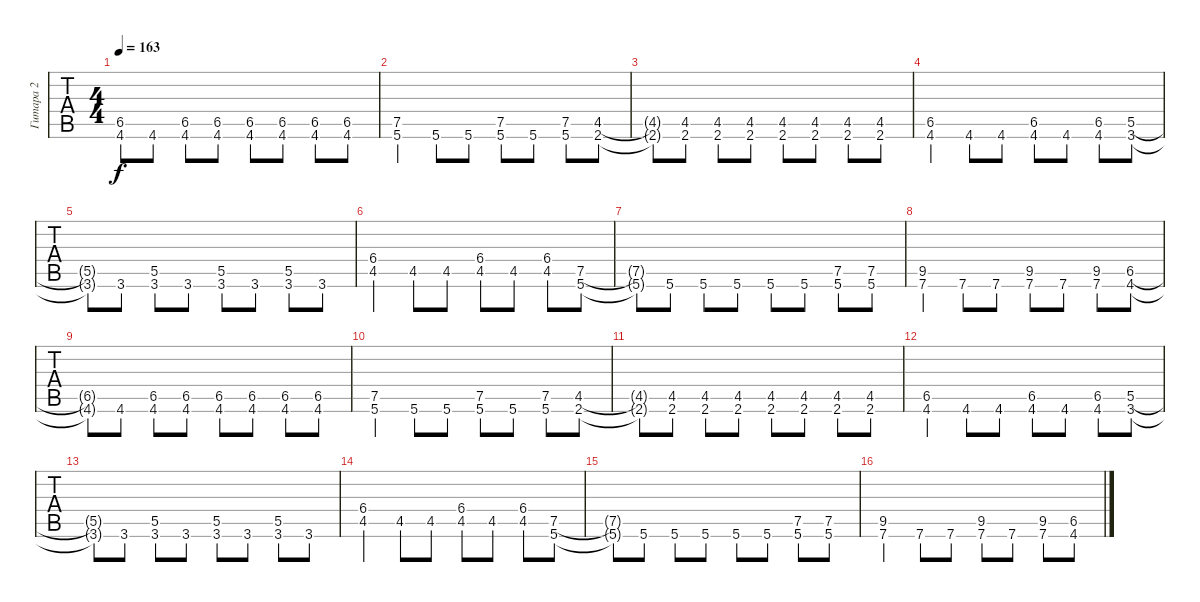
\track ("Гитара 2" "Гитара 2") {instrument distortionguitar}
\staff {tabs}
\tuning (E4 B3 G3 D3 A2 E2) {hide}
\ts (4 4)
\tempo 163
\clef g2
\ks c
(6.5{t} 4.6{t}).8{dy f} 4.6.8 (6.5 4.6).8 (6.5 4.6).8 (6.5 4.6).8 (6.5 4.6).8 (6.5 4.6).8 (6.5 4.6).8 |
(7.5 5.6).4 5.6.8 5.6.8 (7.5 5.6).8 5.6.8 (7.5 5.6).8 (4.5 2.6).8 |
(4.5{t} 2.6{t}).8 (4.5 2.6).8 (4.5 2.6).8 (4.5 2.6).8 (4.5 2.6).8 (4.5 2.6).8 (4.5 2.6).8 (4.5 2.6).8 |
(6.5 4.6).4 4.6.8 4.6.8 (6.5 4.6).8 4.6.8 (6.5 4.6).8 (5.5 3.6).8 |
(5.5{t} 3.6{t}).8 3.6.8 (5.5 3.6).8 3.6.8 (5.5 3.6).8 3.6.8 (5.5 3.6).8 3.6.8 |
(6.4 4.5).4 4.5.8 4.5.8 (6.4 4.5).8 4.5.8 (6.4 4.5).8 (7.5 5.6).8 |
(7.5{t} 5.6{t}).8 5.6.8 5.6.8 5.6.8 5.6.8 5.6.8 (7.5 5.6).8 (7.5 5.6).8 |
(9.5 7.6).4 7.6.8 7.6.8 (9.5 7.6).8 7.6.8 (9.5 7.6).8 (6.5 4.6).8 |
(6.5{t} 4.6{t}).8 4.6.8 (6.5 4.6).8 (6.5 4.6).8 (6.5 4.6).8 (6.5 4.6).8 (6.5 4.6).8 (6.5 4.6).8 |
(7.5 5.6).4 5.6.8 5.6.8 (7.5 5.6).8 5.6.8 (7.5 5.6).8 (4.5 2.6).8 |
(4.5{t} 2.6{t}).8 (4.5 2.6).8 (4.5 2.6).8 (4.5 2.6).8 (4.5 2.6).8 (4.5 2.6).8 (4.5 2.6).8 (4.5 2.6).8 |
(6.5 4.6).4 4.6.8 4.6.8 (6.5 4.6).8 4.6.8 (6.5 4.6).8 (5.5 3.6).8 |
(5.5{t} 3.6{t}).8 3.6.8 (5.5 3.6).8 3.6.8 (5.5 3.6).8 3.6.8 (5.5 3.6).8 3.6.8 |
(6.4 4.5).4 4.5.8 4.5.8 (6.4 4.5).8 4.5.8 (6.4 4.5).8 (7.5 5.6).8 |
(7.5{t} 5.6{t}).8 5.6.8 5.6.8 5.6.8 5.6.8 5.6.8 (7.5 5.6).8 (7.5 5.6).8 |
(9.5 7.6).4 7.6.8 7.6.8 (9.5 7.6).8 7.6.8 (9.5 7.6).8 (6.5 4.6).8
